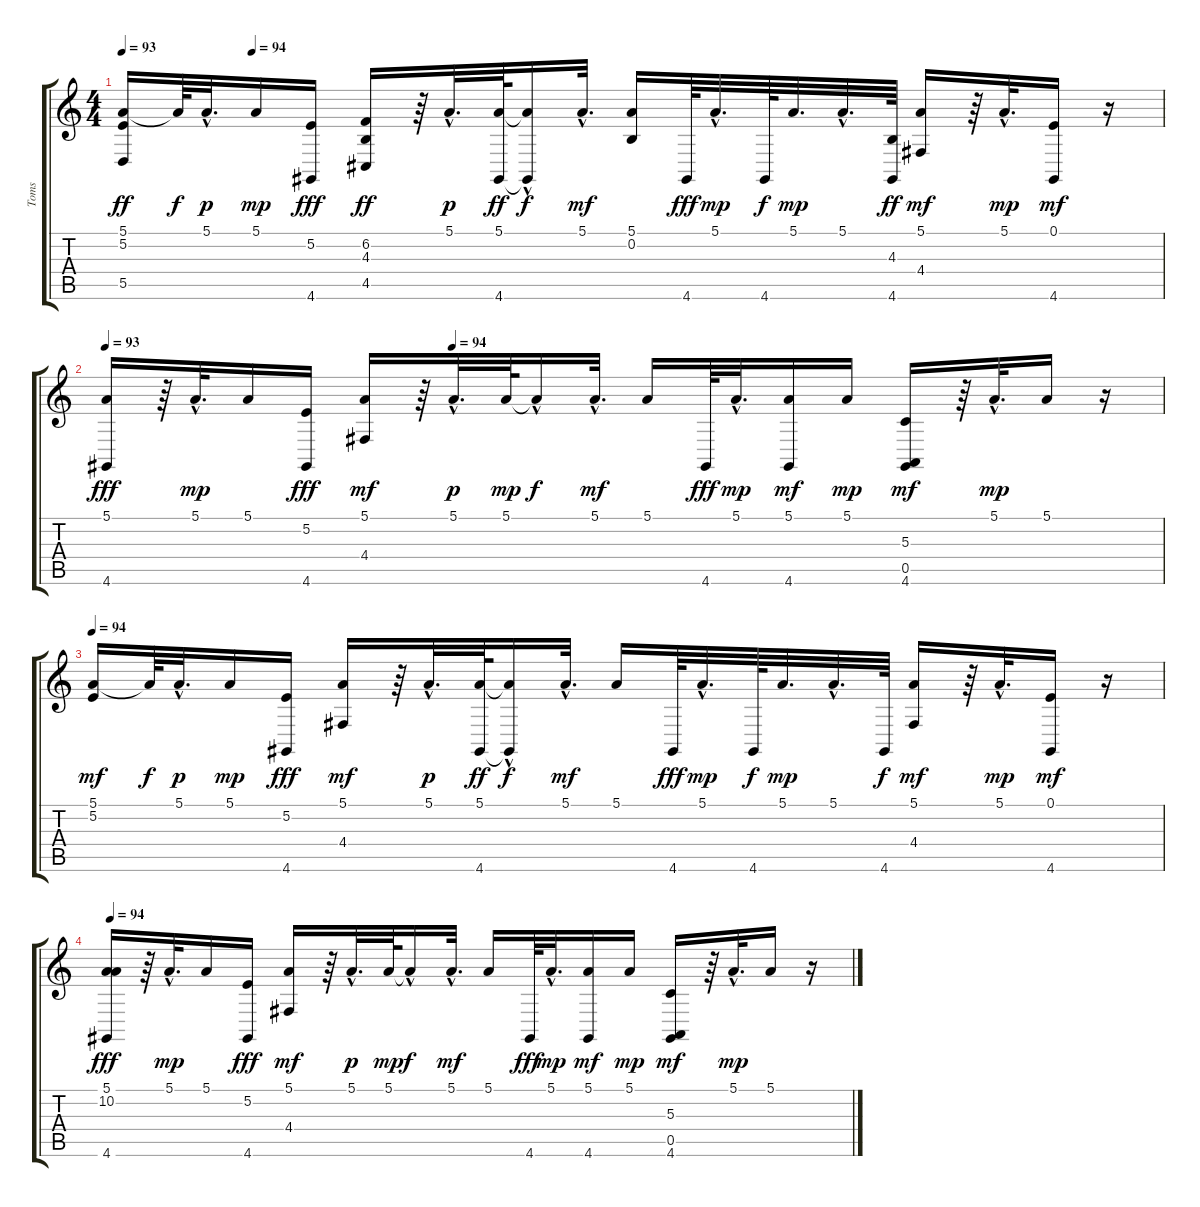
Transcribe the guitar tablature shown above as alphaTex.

\track ("Toms" "Toms") {instrument woodblock}
\staff {score tabs}
\tuning (E4 B3 G3 D3 A2 E2) {hide}
\ts (4 4)
\tempo 93
\tempo (94 0.125)
\clef g2
\ks c
(5.1 5.2 5.5).16{dy ff} 5.1{t}.64{dy f} 5.1{hac}.32{d dy p} 5.1.16{dy mp} (5.2 4.6).16{dy fff} (6.2 4.3 4.5).16{dy ff} r.64 5.1{hac}.32{d dy p} (5.1 4.6).64{dy ff} (5.1{hac t} 4.6{hac t}).16{dy f} 5.1{hac}.32{d dy mf} (5.1 0.2).16 4.6.64{dy fff} 5.1{hac}.32{d dy mp} 4.6.64{dy f} 5.1.32{d dy mp} 5.1{hac}.32{d} (4.3 4.6).64{dy ff} (5.1 4.4).16{dy mf} r.64 5.1{hac}.32{d dy mp} (0.1 4.6).16{dy mf} r.16 |
\tempo 93
\tempo (94 0.328125)
(5.1 4.6).16{dy fff} r.64 5.1{hac}.32{d dy mp} 5.1.16 (5.2 4.6).16{dy fff} (5.1 4.4).16{dy mf} r.64 5.1{hac}.32{d dy p} 5.1.64{dy mp} 5.1{hac t}.16{dy f} 5.1{hac}.32{d dy mf} 5.1.16 4.6.64{dy fff} 5.1{hac}.32{d dy mp} (5.1 4.6).16{dy mf} 5.1.16{dy mp} (5.3 0.5 4.6).16{dy mf} r.64 5.1{hac}.32{d dy mp} 5.1.16 r.16 |
\tempo 94
(5.1 5.2).16{dy mf} 5.1{t}.64{dy f} 5.1{hac}.32{d dy p} 5.1.16{dy mp} (5.2 4.6).16{dy fff} (5.1 4.4).16{dy mf} r.64 5.1{hac}.32{d dy p} (5.1 4.6).64{dy ff} (5.1{hac t} 4.6{hac t}).16{dy f} 5.1{hac}.32{d dy mf} 5.1.16 4.6.64{dy fff} 5.1{hac}.32{d dy mp} 4.6.64{dy f} 5.1.32{d dy mp} 5.1{hac}.32{d} 4.6.64{dy f} (5.1 4.4).16{dy mf} r.64 5.1{hac}.32{d dy mp} (0.1 4.6).16{dy mf} r.16 |
\tempo 94
(5.1 10.2 4.6).16{dy fff} r.64 5.1{hac}.32{d dy mp} 5.1.16 (5.2 4.6).16{dy fff} (5.1 4.4).16{dy mf} r.64 5.1{hac}.32{d dy p} 5.1.64{dy mp} 5.1{hac t}.16{dy f} 5.1{hac}.32{d dy mf} 5.1.16 4.6.64{dy fff} 5.1{hac}.32{d dy mp} (5.1 4.6).16{dy mf} 5.1.16{dy mp} (5.3 0.5 4.6).16{dy mf} r.64 5.1{hac}.32{d dy mp} 5.1.16 r.16
